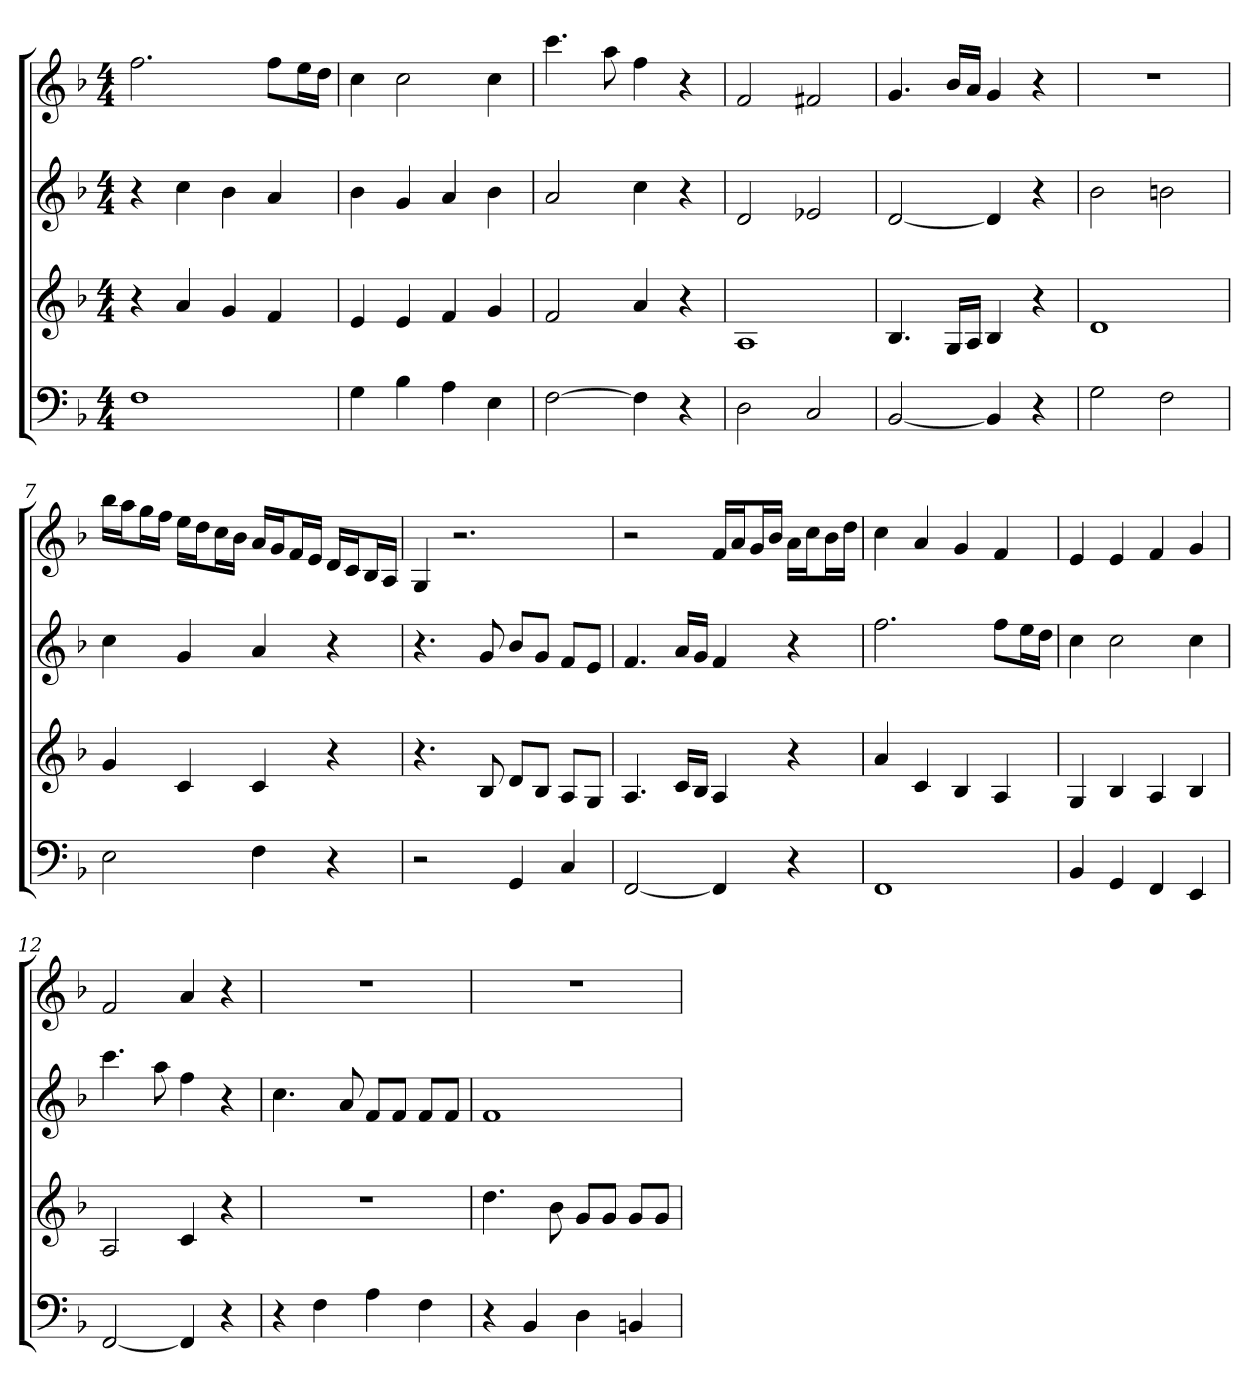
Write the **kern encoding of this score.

**kern	**kern	**kern	**kern
*part4	*part3	*part2	*part1
*staff4	*staff3	*staff2	*staff1
*k[b-]	*k[b-]	*k[b-]	*k[b-]
*F:	*F:	*F:	*F:
*M4/4	*M4/4	*M4/4	*M4/4
=1	=1	=1	=1
1F	4r	4r	2.ff
.	4a	4cc	.
.	4g	4b-	.
.	4f	4a	8ffL
.	.	.	16eeL
.	.	.	16ddJJ
=2	=2	=2	=2
4G	4e	4b-	4cc
4B-	4e	4g	2cc
4A	4f	4a	.
4E	4g	4b-	4cc
=3	=3	=3	=3
[2F	2f	2a	4.ccc
.	.	.	8aa
4F]	4a	4cc	4ff
4r	4r	4r	4r
=4	=4	=4	=4
2D	1A	2d	2f
2C	.	2e-X	2f#X
=5	=5	=5	=5
[2BB-	4.B-	[2d	4.g
.	16GLL	.	16b-LL
.	16AJJ	.	16aJJ
4BB-]	4B-	4d]	4g
4r	4r	4r	4r
=6	=6	=6	=6
2G	1d	2b-	1r
2F	.	2bn	.
=7	=7	=7	=7
2E	4g	4cc	16bb-LL
.	.	.	16aaJ
.	.	.	16ggL
.	.	.	16ffJJ
.	4c	4g	16eeLL
.	.	.	16ddJ
.	.	.	16ccL
.	.	.	16b-JJ
4F	4c	4a	16aLL
.	.	.	16gJ
.	.	.	16fL
.	.	.	16eJJ
4r	4r	4r	16dLL
.	.	.	16cJ
.	.	.	16B-L
.	.	.	16AJJ
=8	=8	=8	=8
2r	4.r	4.r	4G
.	.	.	2.r
.	8B-	8g	.
4GG	8dL	8b-L	.
.	8B-J	8gJ	.
4C	8AL	8fL	.
.	8GJ	8eJ	.
=9	=9	=9	=9
[2FF	4.A	4.f	2r
.	16cLL	16aLL	.
.	16B-JJ	16gJJ	.
4FF]	4A	4f	16fLL
.	.	.	16aJ
.	.	.	16gL
.	.	.	16b-JJ
4r	4r	4r	16aLL
.	.	.	16ccJ
.	.	.	16b-L
.	.	.	16ddJJ
=10	=10	=10	=10
1FF	4a	2.ff	4cc
.	4c	.	4a
.	4B-	.	4g
.	4A	8ffL	4f
.	.	16eeL	.
.	.	16ddJJ	.
=11	=11	=11	=11
4BB-	4G	4cc	4e
4GG	4B-	2cc	4e
4FF	4A	.	4f
4EE	4B-	4cc	4g
=12	=12	=12	=12
[2FF	2A	4.ccc	2f
.	.	8aa	.
4FF]	4c	4ff	4a
4r	4r	4r	4r
=13	=13	=13	=13
4r	1r	4.cc	1r
4F	.	.	.
.	.	8a	.
4A	.	8fL	.
.	.	8fJ	.
4F	.	8fL	.
.	.	8fJ	.
=14	=14	=14	=14
4r	4.dd	1f	1r
4BB-	.	.	.
.	8b-	.	.
4D	8gL	.	.
.	8gJ	.	.
4BBn	8gL	.	.
.	8gJ	.	.
=	=	=	=
*-	*-	*-	*-
